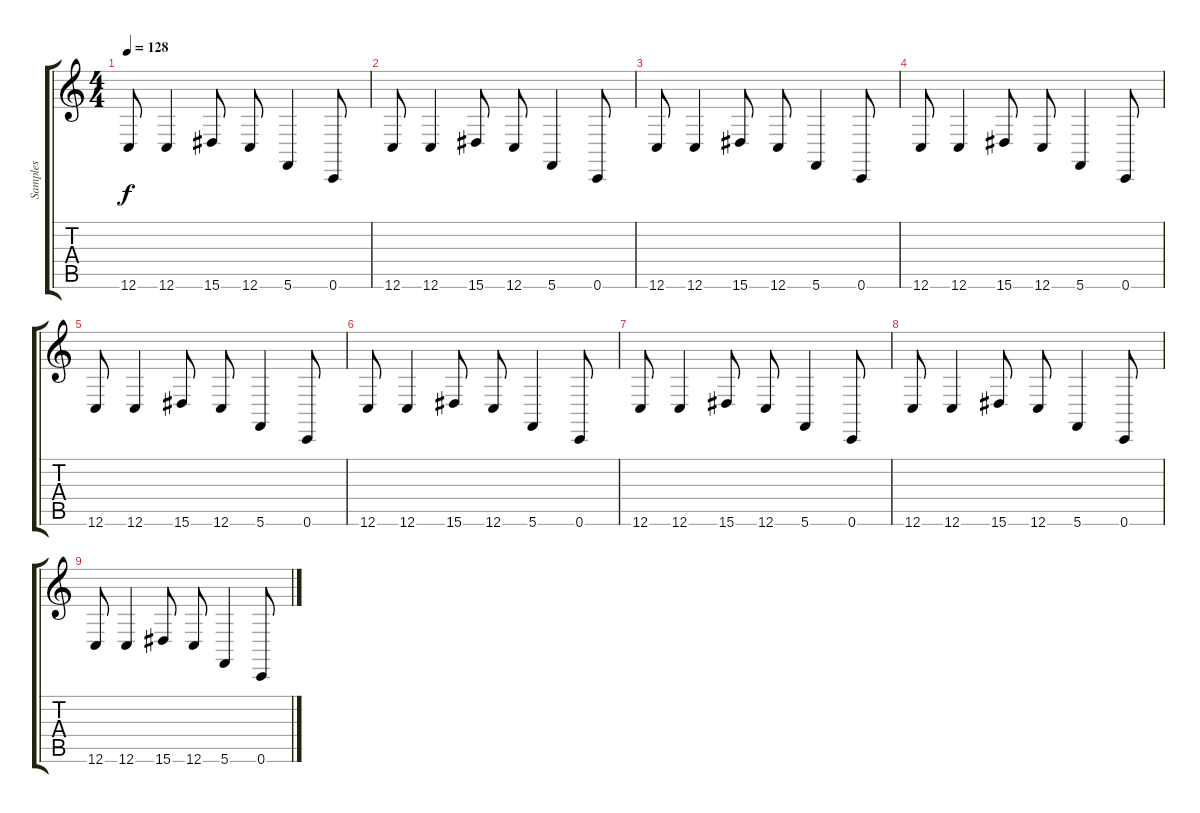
\track ("Samples" "Samples") {instrument lead2sawtooth}
\staff {score tabs}
\tuning (D4 A3 F3 C3 G2 C2) {hide}
\ts (4 4)
\tempo 128
\clef g2
\ks c
12.6.8{dy f} 12.6.4 15.6.8 12.6.8 5.6.4 0.6.8 |
12.6.8 12.6.4 15.6.8 12.6.8 5.6.4 0.6.8 |
12.6.8 12.6.4 15.6.8 12.6.8 5.6.4 0.6.8 |
12.6.8 12.6.4 15.6.8 12.6.8 5.6.4 0.6.8 |
12.6.8 12.6.4 15.6.8 12.6.8 5.6.4 0.6.8 |
12.6.8 12.6.4 15.6.8 12.6.8 5.6.4 0.6.8 |
12.6.8 12.6.4 15.6.8 12.6.8 5.6.4 0.6.8 |
12.6.8 12.6.4 15.6.8 12.6.8 5.6.4 0.6.8 |
12.6.8 12.6.4 15.6.8 12.6.8 5.6.4 0.6.8
